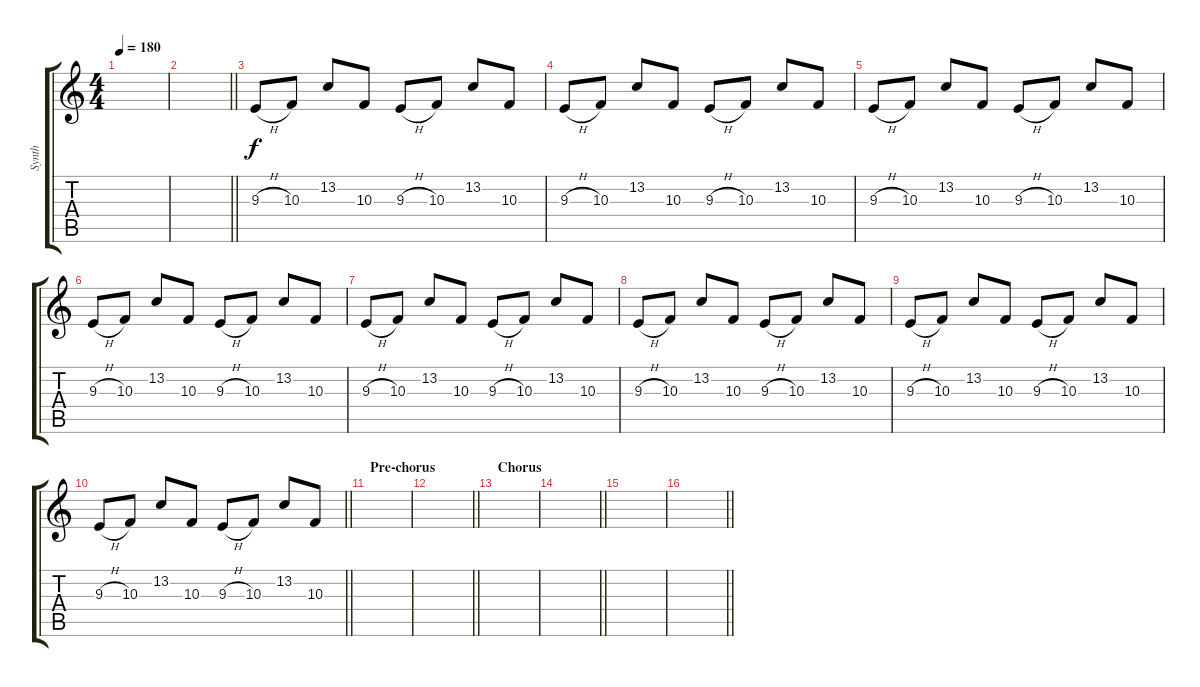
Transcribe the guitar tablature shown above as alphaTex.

\track ("Synth" "Synth") {instrument pad2warm}
\staff {score tabs}
\tuning (E4 B3 G3 D3 A2 D2) {hide}
\ts (4 4)
\tempo 180
\clef g2
\ks c
|
\barLineRight lightlight
|
9.3{h}.8{dy f} 10.3.8 13.2.8 10.3.8 9.3{h}.8 10.3.8 13.2.8 10.3.8 |
9.3{h}.8 10.3.8 13.2.8 10.3.8 9.3{h}.8 10.3.8 13.2.8 10.3.8 |
9.3{h}.8 10.3.8 13.2.8 10.3.8 9.3{h}.8 10.3.8 13.2.8 10.3.8 |
9.3{h}.8 10.3.8 13.2.8 10.3.8 9.3{h}.8 10.3.8 13.2.8 10.3.8 |
9.3{h}.8 10.3.8 13.2.8 10.3.8 9.3{h}.8 10.3.8 13.2.8 10.3.8 |
9.3{h}.8 10.3.8 13.2.8 10.3.8 9.3{h}.8 10.3.8 13.2.8 10.3.8 |
9.3{h}.8 10.3.8 13.2.8 10.3.8 9.3{h}.8 10.3.8 13.2.8 10.3.8 |
\barLineRight lightlight
9.3{h}.8 10.3.8 13.2.8 10.3.8 9.3{h}.8 10.3.8 13.2.8 10.3.8 |
\section ("" "Pre-chorus")
|
\barLineRight lightlight
|
\section ("" "Chorus")
|
\barLineRight lightlight
|
|
\barLineRight lightlight
